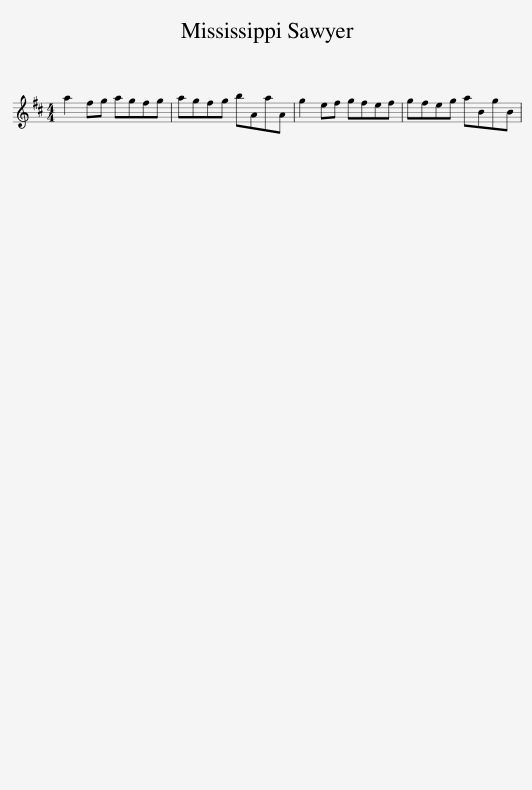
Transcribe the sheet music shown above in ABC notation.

X:1
L:1/8
M:4/4
I:linebreak $
K:D
V:1 treble
V:1
 a2 fg agfg | agfg bAaA | g2 ef gfef | gfeg aBgB | %4
